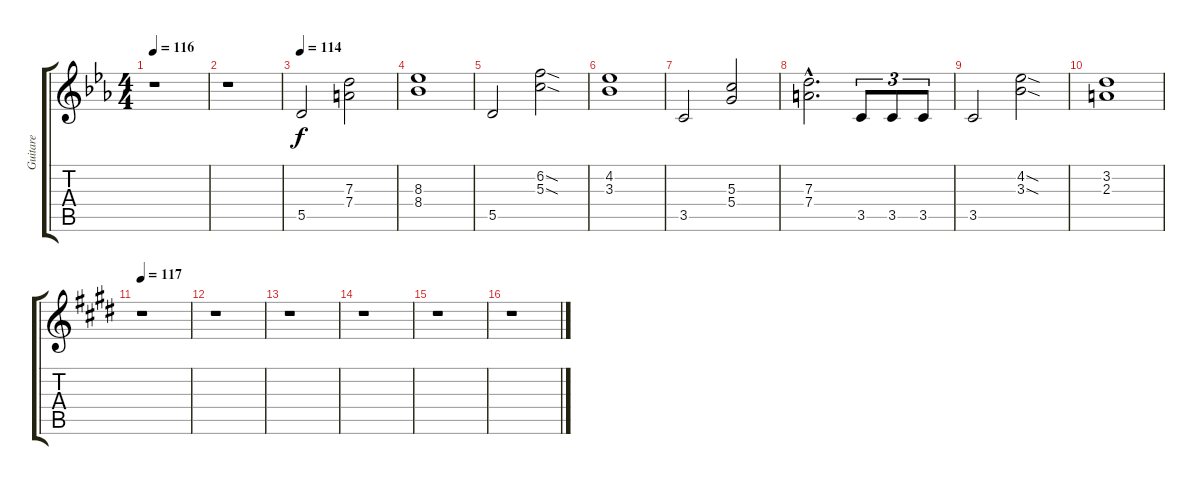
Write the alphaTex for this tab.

\track ("Guitare" "Guitare") {instrument distortionguitar}
\staff {score tabs}
\tuning (E4 B3 G3 D3 A2 E2) {hide}
\ts (4 4)
\tempo 116
\clef g2
\ks eb
r.1{dy f} |
r.1 |
\tempo 114
5.5.2 (7.3 7.4).2 |
(8.3 8.4).1 |
5.5.2 (6.2{sod} 5.3{sod}).2 |
(4.2 3.3).1 |
3.5.2 (5.3 5.4).2 |
(7.3{hac} 7.4{hac}).2{d} 3.5.8{tu (3 2)} 3.5.8{tu (3 2)} 3.5.8{tu (3 2)} |
3.5.2 (4.2{sod} 3.3{sod}).2 |
(3.2 2.3).1 |
\tempo 117
\ks e
r.1 |
r.1 |
r.1 |
r.1 |
r.1 |
r.1
